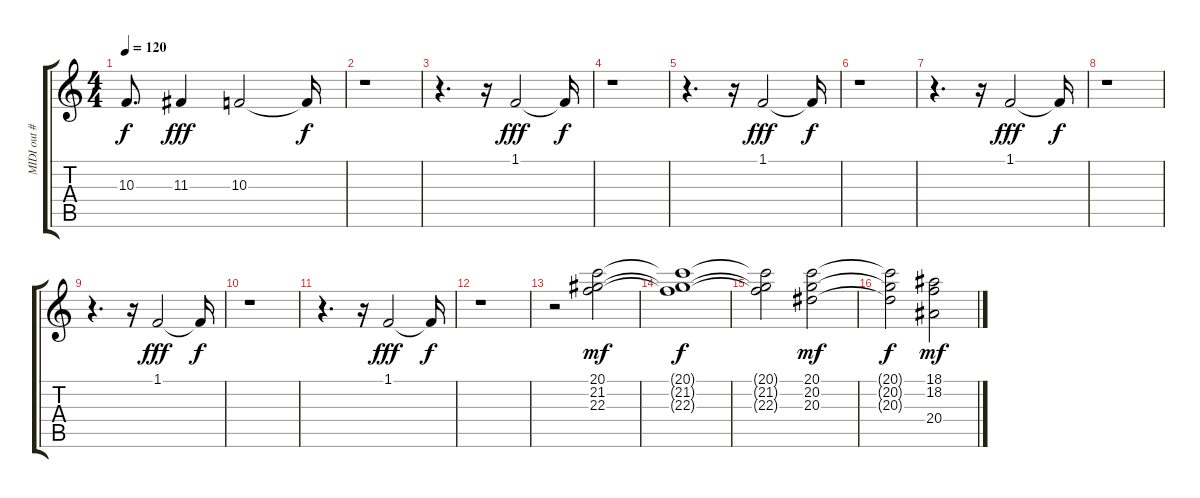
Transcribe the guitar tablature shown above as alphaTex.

\track ("MIDI out #2" "MIDI out #") {instrument stringensemble1}
\staff {score tabs}
\tuning (E4 B3 G3 D3 A2 E2) {hide}
\ts (4 4)
\tempo 120
\clef g2
\ks c
10.3{t}.8{d dy f} 11.3.4{dy fff} 10.3.2 10.3{t}.16{dy f} |
r.1 |
r.4{d} r.16 1.1.2{dy fff} 1.1{t}.16{dy f} |
r.1 |
r.4{d} r.16 1.1.2{dy fff} 1.1{t}.16{dy f} |
r.1 |
r.4{d} r.16 1.1.2{dy fff} 1.1{t}.16{dy f} |
r.1 |
r.4{d} r.16 1.1.2{dy fff} 1.1{t}.16{dy f} |
r.1 |
r.4{d} r.16 1.1.2{dy fff} 1.1{t}.16{dy f} |
r.1 |
r.2 (20.1 21.2 22.3).2{dy mf} |
(20.1{t} 21.2{t} 22.3{t}).1{dy f} |
(20.1{t} 21.2{t} 22.3{t}).2 (20.1 20.2 20.3).2{dy mf} |
(20.1{t} 20.2{t} 20.3{t}).2{dy f} (18.1 18.2 20.4).2{dy mf}
